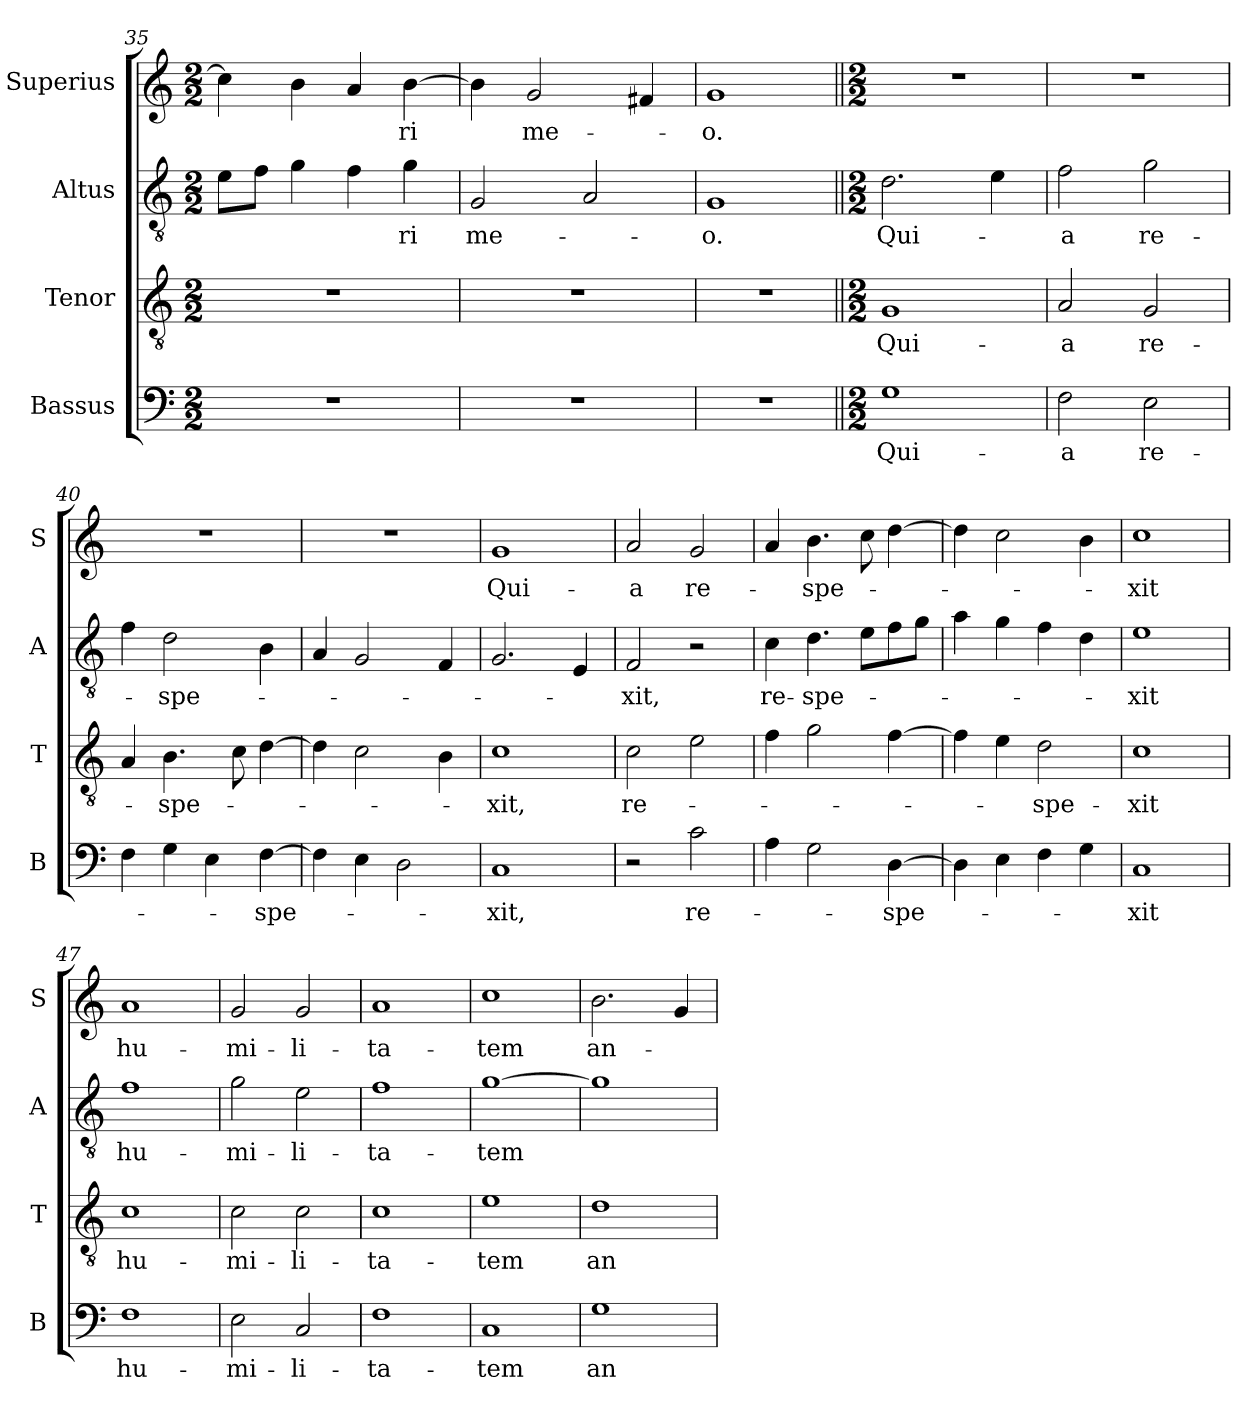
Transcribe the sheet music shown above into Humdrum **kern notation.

**kern	**text	**kern	**text	**kern	**text	**kern	**text
*part4	*part4	*part3	*part3	*part2	*part2	*part1	*part1
*staff4	*staff4	*staff3	*staff3	*staff2	*staff2	*staff1	*staff1
*I"Bassus	*	*I"Tenor	*	*I"Altus	*	*I"Superius	*
*I'B	*	*I'T	*	*I'A	*	*I'S	*
*clefF4	*	*clefGv2	*	*clefGv2	*	*clefG2	*
*k[]	*	*k[]	*	*k[]	*	*k[]	*
*M2/2	*	*M2/2	*	*M2/2	*	*M2/2	*
=35	=35	=35	=35	=35	=35	=35	=35
1r	.	1r	.	8eL	.	4cc]	.
.	.	.	.	8fJ	.	.	.
.	.	.	.	4g	.	4b	.
.	.	.	.	4f	.	4a	.
!	!	!	!	!	!	!	!LO:LY:i
.	.	.	.	4g	-ri	[4b	-ri
=36	=36	=36	=36	=36	=36	=36	=36
1r	.	1r	.	2G	me-	4b]	.
.	.	.	.	.	.	2g	me-
.	.	.	.	2A	.	.	.
.	.	.	.	.	.	4f#X	.
=37	=37	=37	=37	=37	=37	=37	=37
1r	.	1r	.	1G	-o.	1g	-o.
=38||	=38||	=38||	=38||	=38||	=38||	=38||	=38||
*M2/2	*	*M2/2	*	*M2/2	*	*M2/2	*
1G	Qui-	1G	Qui-	2.d	Qui-	1r	.
.	.	.	.	4e	.	.	.
=39	=39	=39	=39	=39	=39	=39	=39
2F	-a	2A	-a	2f	-a	1r	.
2E	re-	2G	re-	2g	re-	.	.
=40	=40	=40	=40	=40	=40	=40	=40
4F	.	4A	.	4f	.	1r	.
4G	.	4.B	-spe-	2d	-spe-	.	.
4E	.	.	.	.	.	.	.
.	.	8c	.	.	.	.	.
[4F	-spe-	[4d	.	4B	.	.	.
=41	=41	=41	=41	=41	=41	=41	=41
4F]	.	4d]	.	4A	.	1r	.
4E	.	2c	.	2G	.	.	.
2D	.	.	.	.	.	.	.
.	.	4B	.	4F	.	.	.
=42	=42	=42	=42	=42	=42	=42	=42
1C	-xit,	1c	-xit,	2.G	.	1g	Qui-
.	.	.	.	4E	.	.	.
=43	=43	=43	=43	=43	=43	=43	=43
!	!	!	!LO:LY:i	!	!	!	!
2r	.	2c	re-	2F	-xit,	2a	-a
!	!LO:LY:i	!	!	!	!	!	!
2c	re-	2e	.	2r	.	2g	re-
=44	=44	=44	=44	=44	=44	=44	=44
!	!	!	!	!	!LO:LY:i	!	!
4A	.	4f	.	4c	re-	4a	.
!	!	!	!	!	!LO:LY:i	!	!
2G	.	2g	.	4.d	-spe-	4.b	-spe-
.	.	.	.	8eL	.	8cc	.
!	!LO:LY:i	!	!	!	!	!	!
[4D	-spe-	[4f	.	8f	.	[4dd	.
.	.	.	.	8gJ	.	.	.
=45	=45	=45	=45	=45	=45	=45	=45
4D]	.	4f]	.	4a	.	4dd]	.
4E	.	4e	.	4g	.	2cc	.
!	!	!	!LO:LY:i	!	!	!	!
4F	.	2d	-spe-	4f	.	.	.
4G	.	.	.	4d	.	4b	.
=46	=46	=46	=46	=46	=46	=46	=46
!	!LO:LY:i	!	!LO:LY:i	!	!LO:LY:i	!	!
1C	-xit	1c	-xit	1e	-xit	1cc	-xit
=47	=47	=47	=47	=47	=47	=47	=47
1F	hu-	1c	hu-	1f	hu-	1a	hu-
=48	=48	=48	=48	=48	=48	=48	=48
2E	-mi-	2c	-mi-	2g	-mi-	2g	-mi-
2C	-li-	2c	-li-	2e	-li-	2g	-li-
=49	=49	=49	=49	=49	=49	=49	=49
1F	-ta-	1c	-ta-	1f	-ta-	1a	-ta-
=50	=50	=50	=50	=50	=50	=50	=50
1C	-tem	1e	-tem	[1g	-tem	1cc	-tem
=51	=51	=51	=51	=51	=51	=51	=51
1G	an-	1d	an-	1g]	.	2.b	an-
.	.	.	.	.	.	4g	.
=	=	=	=	=	=	=	=
*-	*-	*-	*-	*-	*-	*-	*-
